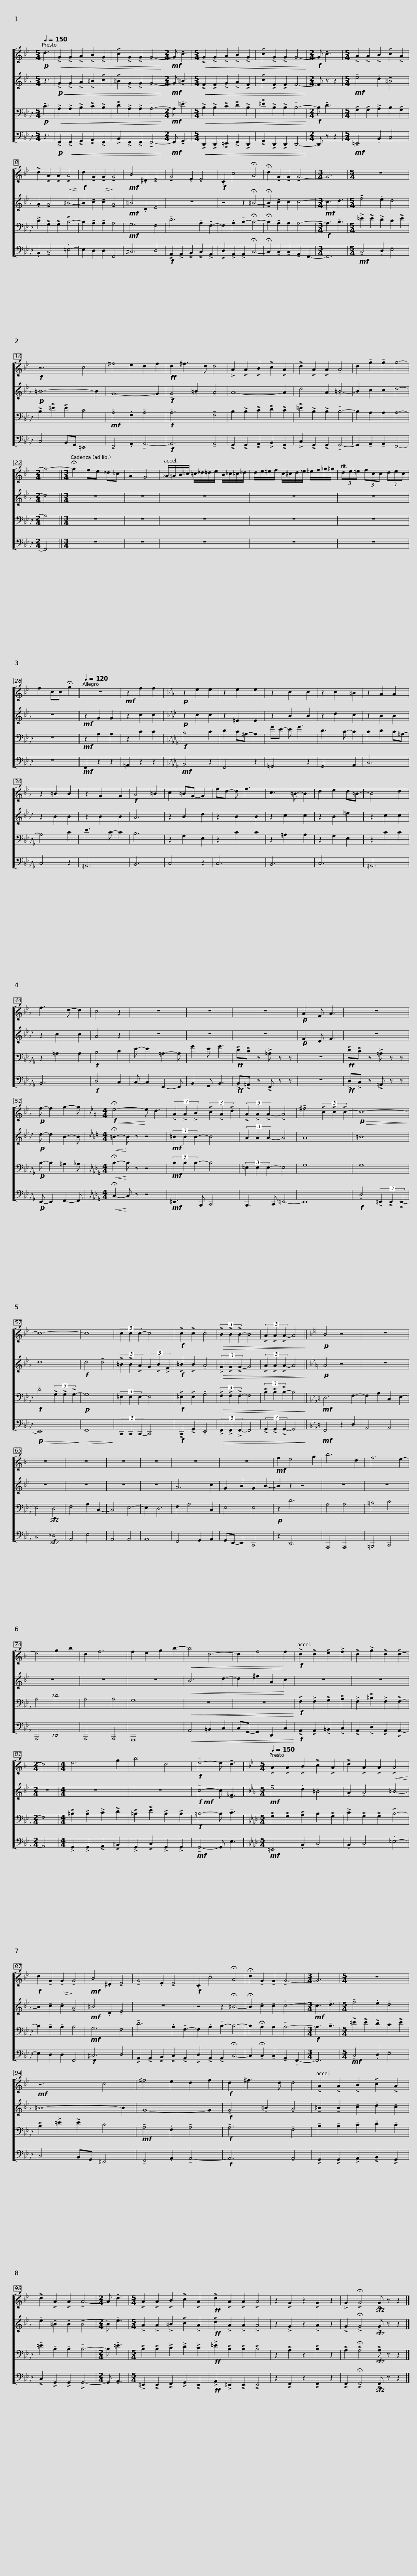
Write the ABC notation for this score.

X:1
%%score [ 1 2 3 4 ]
L:1/8
Q:1/4=150
M:5/4
I:linebreak $
K:Ab
V:1 treble transpose=-2
V:2 treble transpose=-7
V:3 bass
V:4 bass
V:1
[K:Bb]!p! !tenuto!d3 |!<(! !>!G2 !>!G2 !>!A2 !>!B2 !>!G2 | !>!c2 !>!G2 !>!G2 !tenuto!G4-!<)! |[M:2/4]!mf! G !tenuto!c3 |$[M:5/4]!<(! !>!G2 !>!G2 !>!A2 !>!B2 !>!G2 | %5
 !>!c2 !>!G2 !>!G2 !tenuto!G4-!<)! |[M:2/4]!f! G !tenuto!c3 |[M:5/4] !>!A2 !>!A2 !>!B2 !>!c2 !>!A2 |$ !>!d2 !>!A2 !>!A2!<(! !>!A4!<)! |!f! d2 !tenuto!G2!>(! !tenuto!G2!>)! !tenuto!G4 | %10
!mf! B4 .^D2 !tenuto!E4 | !tenuto!G4 .E2 !tenuto!E4 |$!f! .C2 !tenuto!c4 !fermata!A4 | !fermata!d2 !tenuto!G2 !tenuto!G2 !tenuto!G4- |[M:3/4] G6 | %15
[M:5/4] z10 |$!f! z6 c4 | ^f4 e2 d2 f2 |!ff! d2 ^f3 d d4 | !>!A2 !>!A2 !>!B2 !>!c2 !>!A2 |$ %20
 !>!d2 !>!A2 !>!A2 !tenuto!A4 | d2 !tenuto!g2 !tenuto!g2 g4- |[M:2/4] g4- ||[M:3/4] !fermata!g2 fe _d_c | A2 G4 |$ %25
 _A/=A/B/_c/ =c/_d/=d/e/ B/_c/=c/_d/ | d/e/=e/f/ c/^c/d/_e/ =e/f/_g/=g/ |$ (3de=e (3fcc (3dec |$ f2 cc !fermata!g2 ||[Q:1/4=120] z6 | %30
!mf! z2 f2 f2 ||[K:Eb]!p! z2 e2 e2 | z2 e2 e2 | z2 c2 c2 | z2 c2 =B2 |$ %35
 z2 A2 A2 | z2 =B2 B2 | z2 G2 G2 |!f! A4 =B2 | c2 =BG- G2 |$ %40
 fd- d f3 | c3 =B- B2 | d2 e2 d=B- | B4 d2 | f3 d- d2 | %45
 c4 z2 | z6 | z6 |$ z6 |!p! A2 F A3 | %50
 z6 |$!p! f- f2 g2- g |[K:Bb][M:4/4]!f!!<(! !fermata!e4-!<)! e d3 | (3!>!A2 !>!A2 !>!B2 (3!>!c2 !>!A2 !>!d2 | (3!>!A2 !>!A2 !>!A2- !>!A4 | %55
 !tenuto!^f4 (3!>!c2 !>!c2 !>!c2- |$!p!!>(! c8-!>)! | c8- | c8 | (3c2 c2 c2- c4 |$ %60
!f! !>!c2 !>!c2 !tenuto!c4 |!>(! (3!>!B2 !>!B2 !>!B2- B4 | (3!>!A2 !>!A2 !>!A2- A4!>)! ||[K:F]!p! B4 z4 | z8 | %65
 z8 | z8 | z8 | z8 |$ z8 | %70
 z8 |$!mf! f2 e4 g2 | b6 d2 | f6 e2- | e4 g2 b2 | %75
 d2 f6 | f2 e2 g2 b2- |!<(! b4 d4- | d2 f4!<)! f2 |$!f! !>!d2 !>!d2 !>!e2 !>!f2 | %80
 !>!d2 !>!g2 !>!d2 !>!d2- |[M:2/4] d4 |$[M:4/4] e6 g2 | b4 d4 |!f! !tenuto!e4- e !tenuto!d3 || %85
[K:Bb][M:5/4][Q:1/4=150] !>!A2 !>!A2 !>!B2 !>!c2 !>!A2 | !>!d2 !>!A2 !>!A2!<(! !>!A4!<)! |!f! d2 !tenuto!G2!>(! !tenuto!G2!>)! !tenuto!G4 |$!mf! B4 .^D2 !tenuto!E4 | !tenuto!G4 .E2 !tenuto!E4 |$ %90
!f! .C2 !tenuto!c4 !fermata!A4 | !fermata!d2 !tenuto!G2 !tenuto!G2 !tenuto!G4- |[M:3/4] G6 |[M:5/4] z10 |!mf! z6 c4 | %95
 ^f4 e2 d2 f2 |$!f! d2 ^f3 d d4 | !>!A2 !>!A2 !>!B2 !>!c2 !>!A2 |$ !>!d2 !>!A2 !>!A2 !tenuto!A4- |[M:2/4] A !tenuto!d3 | %100
[M:5/4] !>!A2 !>!A2 !>!B2 !>!c2 !>!A2 |!ff! !>!d2 !>!A2 !>!A2 !>!A4 | z2 !>!G2 z2 !>!G2 z2 | !>!G2 !>!!fermata!G4!sfz! !>!G z z2 |] %104
V:2
[K:Eb] z3 |!p!!<(! !>!G2 !>!G2 !>!A2 !>!=B2 !>!c2 | !>!=B2 !>!G2 !>!G2 !tenuto!G4-!<)! |[M:2/4]!mf! G !tenuto!=B3 |$[M:5/4]!<(! !>!F2 !>!F2 !>!G2 !>!A2 !>!F2 | %5
 !>!c2 !>!F2 !>!F2 !tenuto!F4-!<)! |[M:2/4] F z z2 |[M:5/4]!mf! !tenuto!e4 .d2 !tenuto!=B4 |$ .A2 !tenuto!A4 =B4- | B2 !tenuto!c2 !tenuto!c2 !tenuto!A4 | %10
!mf! =B4 .D2 !tenuto!E4 | z10 |$ z4 z2 !fermata!=B4- | !tenuto!!fermata!B2 !tenuto!c2 c2 c4- |[M:3/4]!mf! c3 !tenuto!d3 | %15
[M:5/4] !tenuto!f4 .e2 !tenuto!d4 |$!p! =B8- B2 | G8- G2 |!f! !tenuto!G4 .=B2 !tenuto!A4 | A8- A2 |$ %20
 d4 A2 !tenuto!=B4- | B2 c2 c2 d4- |[M:2/4] d4 ||[M:3/4] z6 | z6 |$ %25
 z6 | z6 |$ z6 |$ z6 ||!mf! z2 G2 G2 | %30
 z2 c2 c2 ||[K:Ab]!p! z2 c2 c2 | z2 =E2 E2 | z2 B2 B2 | z2 d2 c2 |$ %35
 z2 B2 B2 | z2 B2 B2 | z2 B2 B2 | A6 | z2 B2 d2 |$ %40
 z2 B2 B2 | z2 c2 c2 | z2 B2 =e2 | z2 c2 c2 | z2 c2 c2 | %45
 A4 z2 | z6 | z6 |$ z6 |!p! F2 D F3 | %50
 z6 |$!p! d- d2 B2- B |[K:Eb][M:4/4]!<(! !fermata!=B2-!<)! B z z4 |!mf! (3=B2 B2 B2- B4 | (3A2 A2 A2- A4 | %55
 A8 |$ =B8 | d8 |!f! d4 !tenuto!d4 | (3!>!=B2 !>!B2 !>!A2 (3G2 !>!B2 !>!F2 |$ %60
!f! !>!=B2 !>!B2 !tenuto!A4 |!>(! (3!>!G2 !>!G2 !>!G2- G4 | (3!>!A2 !>!A2 !>!A2- A4!>)! ||[K:Bb]!p! A4 z4 | z8 | %65
 z8 | z8 | z8 | z8 |$ A6 c2 | %70
 G2 B2 G2 B2- |$ B2 z2 z4 | z8 | z8 | z8 | %75
 z8 | z8 |!<(! B6 d2- | d2 ^f2 A2!<)! c2 |$ z8 | %80
 z8 |[M:2/4] z4 |$[M:4/4] z8 | z8 |!f!!mf! !tenuto!c4- c !tenuto!_F3 || %85
[K:Eb][M:5/4]!mf! !tenuto!e4 .d2 !tenuto!=B4 | .A2 !tenuto!A4 =B4- | B2 !tenuto!c2 !tenuto!c2 !tenuto!A4 |$!mf! =B4 .D2 !tenuto!E4 | z10 |$ %90
 z4 z2 !fermata!=B4- | !fermata!B2 !tenuto!c2 !tenuto!c2 !tenuto!c4- |[M:3/4]!mf! c3 !tenuto!d3 |[M:5/4] !tenuto!f4 .e2 !tenuto!d4 | =B8- B2 | %95
 G8- G2 |$!f! !tenuto!G4 .=B2 !tenuto!A4 | !tenuto!=B2 !tenuto!B2 !tenuto!c2 !tenuto!d2 !tenuto!c2 |$ !tenuto!e2 !tenuto!=B2 !tenuto!B2 (!tenuto!B4 |[M:2/4] B) !tenuto!e3 | %100
[M:5/4] !>!A2 !>!A2 !>!=B2 !>!c2 !>!A2 |!ff! !>!d2 !>!A2 !>!A2 !>!A4 | z2 !>!G2 z2 !>!A2 z2 | !>!G2 !>!!fermata!G4!sfz! !>!G z z2 |] %104
V:3
!p! !tenuto!C3 |!<(! !>!A,2 !>!A,2 !>!B,2 !>!C2 !>!B,2 | !>!D2 !>!A,2 !>!A,2 !tenuto!A,4-!<)! |[M:2/4]!mf! A, !tenuto!=E3 |$[M:5/4]!<(! !>!B,2 !>!B,2 !>!C2 !>!D2 !>!B,2 | %5
 !>!=E2 !>!B,2 !>!B,2 !tenuto!B,4-!<)! |[M:2/4]!f! B, !tenuto!D3 |[M:5/4] !>!G,2 !>!G,2 !>!A,2 B,2 !>!G,2 |$ !>!C2 !>!G,2 !>!G,2 !>!B,4- | B,2 !tenuto!A,2 !tenuto!A,2 A,4 | %10
!mf! G,6 F,4 | !tenuto!D6 .A,2 !tenuto!F,2- |$ F,2 .A,2 !tenuto!B,2- !fermata!B,4- | !fermata!B,2 !tenuto!A,2 A,2 A,4- |[M:3/4]!f! A,3 !tenuto!B,3 | %15
[M:5/4] !>!=E2 !>!E2 !>!D2 C2 !>!E2 |$ !>!B,2 !>!=E2 !>!E2 C4 |!mf! !tenuto!A,4 .F,2 !tenuto!A,4 |!f! !tenuto!A,6 !tenuto!F,4 | B,2 !>!B,2 !>!C2 !>!D2 !>!C2 |$ %20
 !>!=E2 !>!B,2 !>!B,2 !tenuto!B,4- | B,2 A,2 A,2 A,4- |[M:2/4] A,4 ||[M:3/4] z6 | z6 |$ %25
 z6 | z6 |$ z6 |$ z6 ||!mf! z2 A,2 A,2 | %30
 z2 C2 C2 ||[K:Db]!f! B,4 C2 | D2 C=A,- A,2 | GE- E G3 | D3 C- C2 |$ %35
 C2 D2 C=A,- | A,4 C2 | E3 C- C2 | B,6 | z2 G,2 E,2 |$ %40
 z2 C2 C2 | z2 =A,2 A,2 | z2 G,2 E,2 | z2 C2 C2 | z2 =A,2 A,2 | %45
!f! B,4 C2 | E- E2 =A,2- A, | G2 E G3 |$!ff! !>!D!>!C z !>!=A, z z | z6 | %50
!ff! !>!D!>!C z !>!=A, z z |$!p! B,- B,2 =A,2 _A, |[K:Ab][M:4/4]!<(! !fermata!B,2-!<)! B, z z4 |!mf! (3B,2 B,2 B,2- B,4 | (3=E,2 E,2 E,2- E,4 | %55
 G,8 |$ G,8 |!f! !tenuto!D4 (3!>!G,2 !>!G,2 !>!G,2- |!p! G,8 | (3=E,2 E,2 E,2- E,4 |$ %60
!f! !>!=E,2 !>!E,2 !tenuto!G,4 |!>(! (3!>!F,2 !>!F,2 !>!F,2- F,4 | (3!>!B,2 !>!B,2 !>!B,2- B,4!>)! ||[K:Eb]!mf! D,6 F,2- | F,2 A,2 C,2 E,2- | %65
 E,4!sfz! D,4 | F,4 A,2 C,2- | C,4 E,4- | E,2 D,6 |$ F,2 A,4 C,2 | %70
 E,4 E,4 |$!p! z2 D6 | A,4 A,4 | =B,4 C4 | A,4 _D4 | %75
 A,4 A,4 | G,8 |!<(! z8 | z8!<)! |$!f! !>!F,2 !>!F,2 !>!G,2 !>!A,2 | %80
 !>!F,2 !>!=B,2 !>!F,2 !>!F,2- |[M:2/4] F,4 |$[M:4/4] !>!=B,2 !>!B,2 !>!C2 !>!D2 | !>!=B,2 !>!E2 !>!B,2 !>!B,2 |!f! !tenuto!=B,4- B, !tenuto!C3 || %85
[K:Ab][M:5/4] !>!G,2 !>!G,2 !>!A,2 B,2 !>!G,2 | !>!C2 !>!G,2 !>!G,2 !>!B,4- | B,2 !tenuto!A,2 !tenuto!A,2 A,4 |$!mf! G,6 F,4 | !tenuto!D6 .A,2 !tenuto!F,2- |$ %90
 F,2 .A,2 !tenuto!B,2- B,4- | B,2 !fermata!A,2 A,2 !tenuto!A,4- |[M:3/4]!f! A,3 !tenuto!B,3 |[M:5/4] !>!=E2 !>!E2 !>!D2 C2 !>!E2 | !>!B,2 !>!=E2 !>!E2 C4 | %95
!mf! !tenuto!A,4 .F,2 !tenuto!A,4 |$!f! !tenuto!A,6 !tenuto!F,4 | !tenuto!B,2 !tenuto!B,2 !tenuto!C2 !tenuto!D2 !tenuto!C2 |$ !tenuto!=E2 !tenuto!B,2 !tenuto!B,2 !tenuto!B,4- |[M:2/4] B, !tenuto!=E3 | %100
[M:5/4] !>!B,2 !>!B,2 !>!C2 !>!D2 !>!C2 |!ff! !>!=E2 !>!B,2 !>!B,2 !>!B,4 | z2 !>!A,2 z2 !>!B,2 z2 | !>!A,2 !>!!fermata!A,4!sfz! !>!A, z z2 |] %104
V:4
 z3 |!p! !>!F,,2!<(! !>!F,,2 !>!G,,2 !>!A,,2 !>!F,,2 | !>!B,,2 !>!F,,2 !>!F,,2 !tenuto!F,,4-!<)! |[M:2/4]!mf! F,, !tenuto!G,,3 |$[M:5/4]!<(! !>!D,,2 !>!D,,2 !>!=E,,2 !>!F,,2 !>!D,,2 | %5
 !>!G,,2 !>!D,,2 !>!D,,2 !tenuto!D,,4-!<)! |[M:2/4] D,, z z2 |[M:5/4]!mf! !tenuto!=E,,4 .B,,2 !tenuto!C,4 |$ .B,,2 !tenuto!C,4 .=E,4- | E,2 D,2 D,2 F,,4 | %10
 ^C,6 D,4 |!f! !>!A,,2 !>!A,,2 !>!B,,2 !>!C,2 !>!A,,2 |$ !>!D,2 !>!A,,2 !>!A,,2 !fermata!C,4- | !fermata!C,2 !tenuto!C,2 !tenuto!C,2 !tenuto!A,,2 !tenuto!F,,2- |[M:3/4] F,,6 | %15
[M:5/4]!mf! !tenuto!C,4 .D,2 !tenuto!E,4 |$ C,4 B,,G,, =E,,4 | !tenuto!F,,4 .A,,2 !tenuto!A,,4- |!f! A,,6 !tenuto!A,,4 | !>!G,,2 !>!G,,2 !>!A,,2 !>!B,,2 !>!G,,2 |$ %20
 !>!C,2 !>!G,,2 !>!G,,2 !tenuto!G,,4- | G,,2 !tenuto!A,,2 !tenuto!A,,2 F,,4- |[M:2/4] F,,4 ||[M:3/4] z6 | z6 |$ %25
 z6 | z6 |$ z6 |$ z6 ||!mf! F,,2 z2 z2 | %30
 =A,,2 z2 z2 ||[K:Db]!mf! B,,4 z2 | F,,4 z2 | =G,,4 z2 | G,,4 A,,2 |$ %35
 C,6 | C,4 z2 | =A,,6 | B,,6 | C,4 z2 |$ %40
 C,6 | B,,6 | C,6 | =A,,6 | B,,6 | %45
!f! D,4 C,2 | C,- C,2 F,,2- F,, | B,,2 G,, B,,3 |$!ff! !>!B,,!>!=A,, z !>!F,, z z | z6 | %50
!ff! !>!D,!>!C, z !>!=A,, z z |$!p! E,,- E,,2 F,,2- F,, |[K:Ab][M:4/4]!<(! !fermata!C,2-!<)! C, z z4 |!mf! =E,,3 B,,, C,,4 | B,,,3 C,, =E,,4- | %55
 E,,8 |$!f! !tenuto!D,4 (3!>!=E,,2 !>!E,,2 !>!E,,2- |!p!!>(! E,,8-!>)! |!>(! F,,8!>)! | (3C,,2 C,,2 C,,2- C,,4 |$ %60
!f! !>!C,,2 !>!G,,2 !tenuto!E,,4 |!>(! (3!>!F,,2 !>!F,,2 !>!F,,2- F,,4 | (3!>!G,,2 !>!G,,2 !>!G,,2- G,,4!>)! ||[K:Eb]!mf! F,,4 z2 D,2 | A,,4 A,,4 | %65
 C,4!sfz! _D,4 | A,,4 E,4 | A,,4 A,,4 | A,,8 |$ F,,4 G,,2 A,,2 | %70
 G,,E,,- E,,2 C,,4 |$ z2 D,,6 | A,,,4 A,,,4 | =B,,,4 C,,4 | A,,,4 _D,,4 | %75
 A,,,4 A,,,4 | G,,,8 |!<(! A,,4 =B,,2 C,2 | C,G,,- G,,2 D,,2 C,2!<)! |$!f! !>!A,,2 !>!A,,2 !>!=B,,2 !>!C,2 | %80
 !>!A,,2 !>!D,2 !>!A,,2 !>!A,,2- |[M:2/4] A,,4 |$[M:4/4] !>!G,,2 !>!G,,2 !>!A,,2 !>!=B,,2 | !>!G,,2 !>!C,2 !>!G,,2 !>!G,,2 |!mf! !tenuto!G,,4- G,, !tenuto!E,3 || %85
[K:Ab][M:5/4]!mf! !tenuto!=E,,4 .B,,2 !tenuto!C,4 | .B,,2 !tenuto!C,4 .=E,4- | E,2 D,2 D,2 F,,4 |$!f! ^C,6 D,4 | !>!A,,2 !>!A,,2 !>!B,,2 !>!C,2 !>!A,,2 |$ %90
 !>!D,2 !>!A,,2 !>!A,,2 !fermata!C,4- | C,2 !tenuto!!fermata!C,2 !tenuto!C,2 !tenuto!A,,2 !tenuto!F,,2- |[M:3/4] F,,6 |[M:5/4]!mf! !tenuto!C,4 .D,2 !tenuto!E,4 | C,4 B,,G,, =E,,4 | %95
 !tenuto!F,,4 .A,,2 !tenuto!A,,4- |$!f! A,,6 !tenuto!A,,4 | !>!G,,2 !>!G,,2 !>!A,,2 !>!B,,2 !>!G,,2 |$ !>!C,2 !>!G,,2 !>!G,,2 !>!G,,4- |[M:2/4] G,, !tenuto!A,,3 | %100
[M:5/4] !>!=E,,2 !>!E,,2 !>!F,,2 !>!G,,2 !>!E,,2 |!ff! !>!A,,2 !>!=E,,2 !>!E,,2 !>!E,,4 | z2 !>!F,,2 z2 !>!F,,2 z2 | !>!F,,2 !>!!fermata!F,,4!sfz! !>!F,, z z2 |] %104
